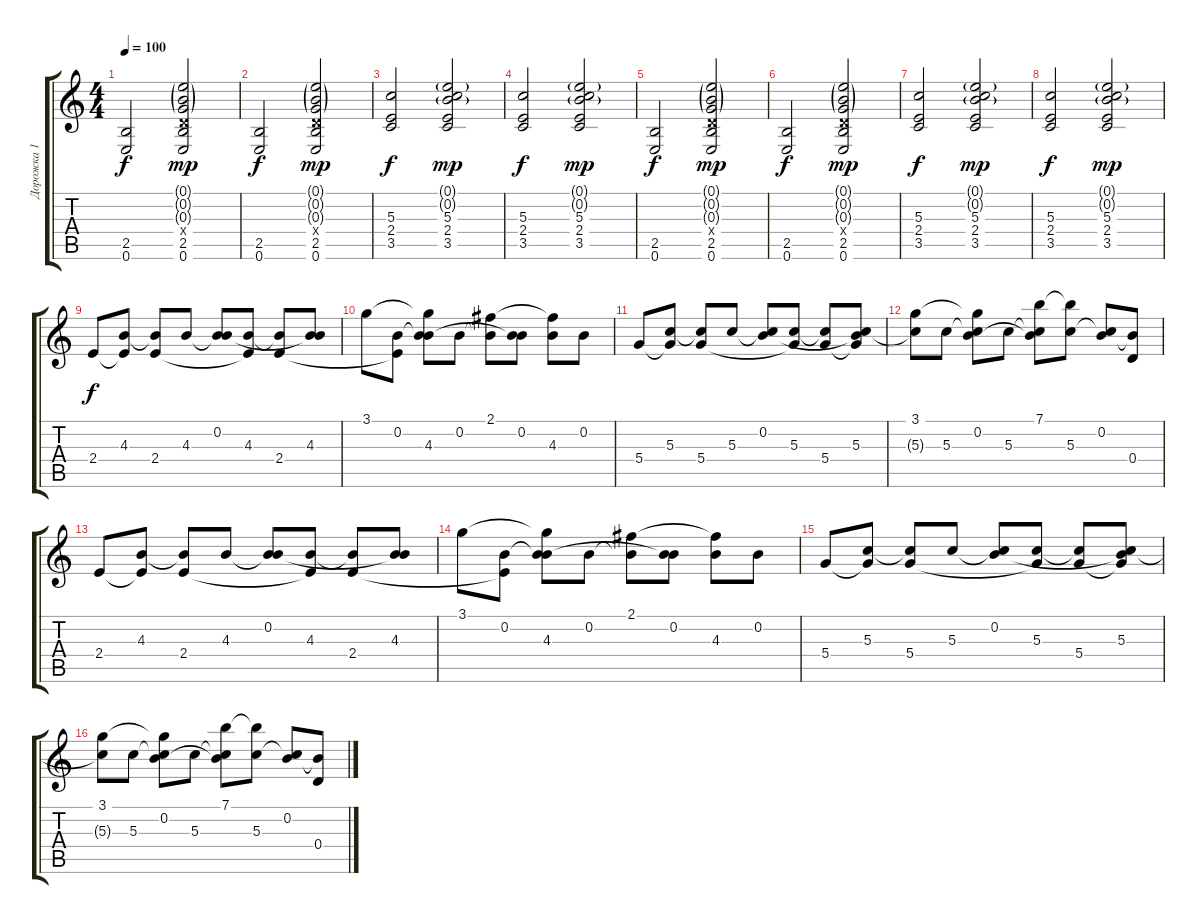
\track ("Дорожка 1" "Дорожка 1") {instrument distortionguitar}
\staff {score tabs}
\tuning (E4 B3 G3 D3 A2 E2) {hide}
\ts (4 4)
\tempo 100
\clef g2
\ks c
(2.5 0.6).2{dy f} (0.1{g} 0.2{g} 0.3{g} 0.4{x} 2.5 0.6).2{dy mp} |
(2.5 0.6).2{dy f} (0.1{g} 0.2{g} 0.3{g} 0.4{x} 2.5 0.6).2{dy mp} |
(5.3 2.4 3.5).2{dy f} (0.1{g} 0.2{g} 5.3 2.4 3.5).2{dy mp} |
(5.3 2.4 3.5).2{dy f} (0.1{g} 0.2{g} 5.3 2.4 3.5).2{dy mp} |
(2.5 0.6).2{dy f} (0.1{g} 0.2{g} 0.3{g} 0.4{x} 2.5 0.6).2{dy mp} |
(2.5 0.6).2{dy f} (0.1{g} 0.2{g} 0.3{g} 0.4{x} 2.5 0.6).2{dy mp} |
(5.3 2.4 3.5).2{dy f} (0.1{g} 0.2{g} 5.3 2.4 3.5).2{dy mp} |
(5.3 2.4 3.5).2{dy f} (0.1{g} 0.2{g} 5.3 2.4 3.5).2{dy mp} |
2.4.8{dy f} (4.3 2.4{t}).8 (4.3{t} 2.4).8 4.3.8 (0.2 4.3{t}).8 (4.3 2.4{t}).8 (4.3{t} 2.4).8 (0.2{t} 4.3).8 |
3.1.8 (0.2 2.4{t}).8 (3.1{t} 0.2{t} 4.3).8 0.2.8 (2.1 0.2{t}).8 (0.2 4.3{t}).8 (2.1{t} 4.3).8 0.2.8 |
5.4.8 (5.3 5.4{t}).8 (5.3{t} 5.4).8 5.3.8 (0.2 5.3{t}).8 (5.3 5.4{t}).8 (5.3{t} 5.4).8 (0.2{t} 5.3 5.4{t}).8 |
(3.1 5.3{t}).8 5.3.8 (3.1{t} 0.2 5.3{t}).8 5.3.8 (7.1 0.2{t} 5.3{t}).8 (7.1{t} 5.3).8 (0.2 5.3{t}).8 (0.2{t} 0.4).8 |
2.4.8 (4.3 2.4{t}).8 (4.3{t} 2.4).8 4.3.8 (0.2 4.3{t}).8 (4.3 2.4{t}).8 (4.3{t} 2.4).8 (0.2{t} 4.3).8 |
3.1.8 (0.2 2.4{t}).8 (3.1{t} 0.2{t} 4.3).8 0.2.8 (2.1 0.2{t}).8 (0.2 4.3{t}).8 (2.1{t} 4.3).8 0.2.8 |
5.4.8 (5.3 5.4{t}).8 (5.3{t} 5.4).8 5.3.8 (0.2 5.3{t}).8 (5.3 5.4{t}).8 (5.3{t} 5.4).8 (0.2{t} 5.3 5.4{t}).8 |
(3.1 5.3{t}).8 5.3.8 (3.1{t} 0.2 5.3{t}).8 5.3.8 (7.1 0.2{t} 5.3{t}).8 (7.1{t} 5.3).8 (0.2 5.3{t}).8 (0.2{t} 0.4).8
